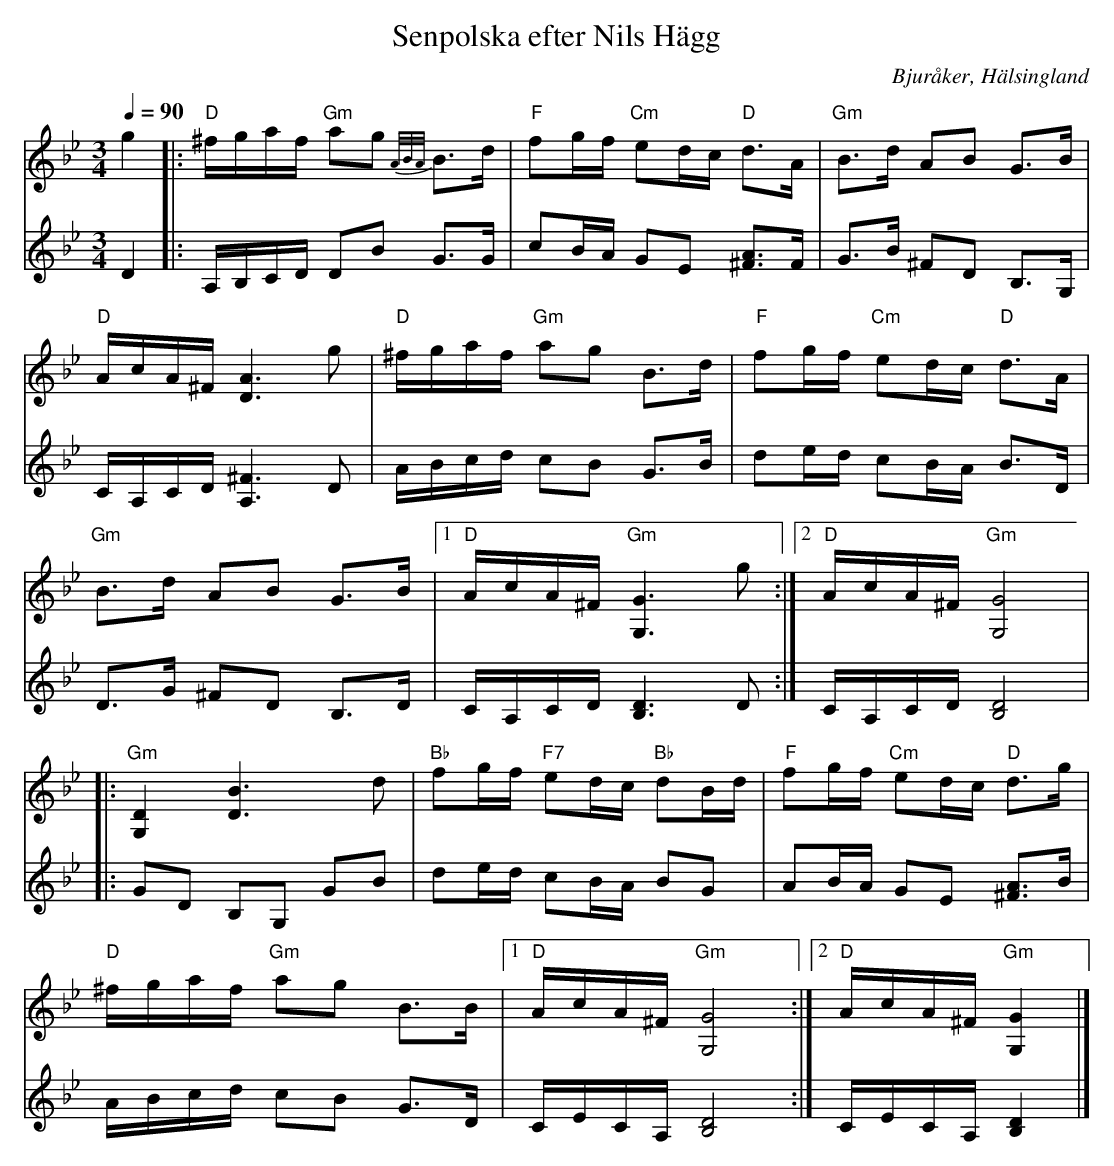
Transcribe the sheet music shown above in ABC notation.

X:1
T: Senpolska efter Nils Hägg
O: Bjuråker, Hälsingland
M: 3/4
L: 1/8
Q: 1/4=90
K: Gm
V:1
g2 |: "D" ^f/g/a/f/ "Gm" ag {A/B/A/}B>d | "F" fg/f/ "Cm" ed/c/ "D" d>A | "Gm" B>d AB G>B |
"D" A/c/A/^F/ [A3D3] g | "D" ^f/g/a/f/ "Gm" ag B>d | "F" fg/f/ "Cm" ed/c/ "D" d>A |
"Gm" B>d AB G>B |1 "D" A/c/A/^F/ "Gm" [G,3G3] g :|2 "D" A/c/A/^F/ "Gm" [G,4G4] |
|: "Gm" [G,2D2] [D3B3] d | "Bb" fg/f/ "F7" ed/c/ "Bb" dB/d/ | "F" fg/f/ "Cm" ed/c/ "D" d>g |
"D" ^f/g/a/f/ "Gm" ag B>B |1 "D" A/c/A/^F/ "Gm" [G,4G4] :|2 "D" A/c/A/^F/ "Gm" [G,2G2] |]
V:2
D2 |: A,/B,/C/D/ DB G>G | cB/A/ GE [^FA]>F | G>B ^FD B,>G, |
C/A,/C/D/ [A,3^F3] D | A/B/c/d/ cB G>B | de/d/ cB/A/ B>D |
D>G ^FD B,>D |1 C/A,/C/D/ [B,3D3] D :|2 C/A,/C/D/ [B,4D4] |
|: GD B,G, GB | de/d/ cB/A/ BG | AB/A/ GE [^FA]>B|
A/B/c/d/ cB G>D |1 C/E/C/A,/ [B,4D4] :|2 C/E/C/A,/ [B,2D2] |]
